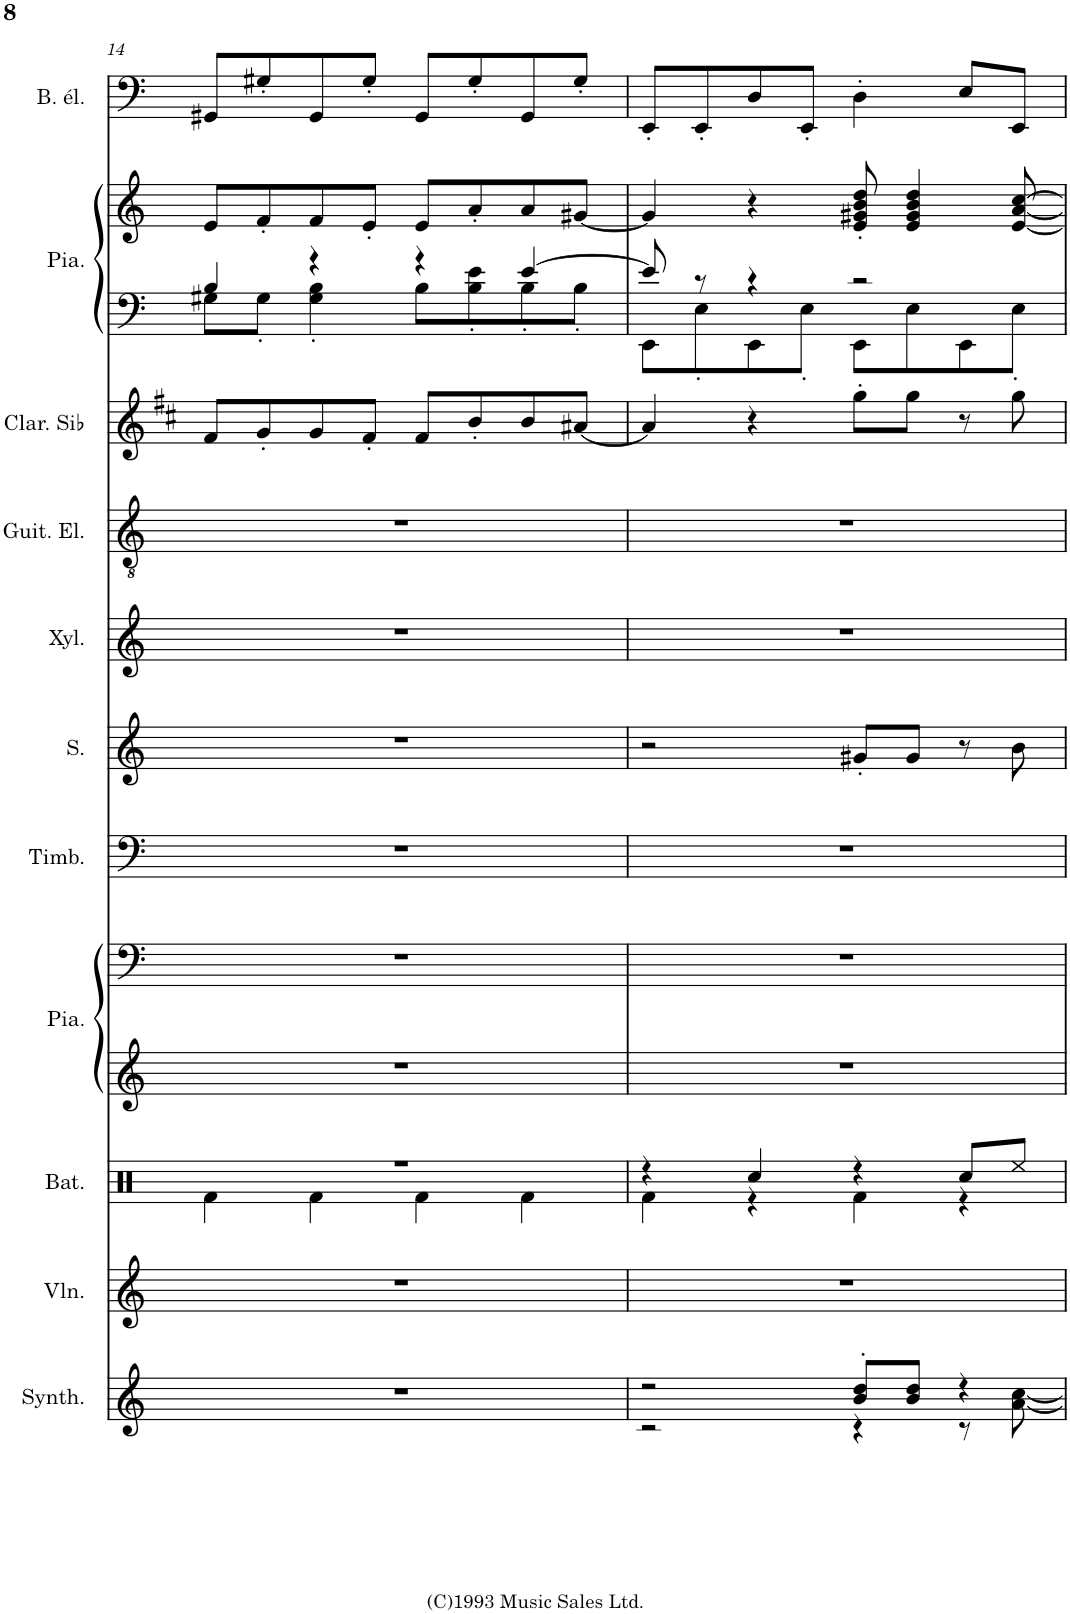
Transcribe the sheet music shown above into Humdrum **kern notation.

**kern	**kern	**kern	**kern	**kern	**kern	**kern	**kern	**kern	**kern	**kern	**kern	**kern
*part11	*part10	*part9	*part8	*part8	*part7	*part6	*part5	*part4	*part3	*part2	*part2	*part1
*staff13	*staff12	*staff11	*staff10	*staff9	*staff8	*staff7	*staff6	*staff5	*staff4	*staff3	*staff2	*staff1
*I"Synthétiseur d'effets	*I"Violon	*I"Batterie	*I"Piano	*	*I"Timbales	*I"Soprano	*I"Xylophone	*I"Guitare électrique	*I"Clarinette en Sib	*I"Piano	*	*I"Basse électrique, Money Money
*I'Synth.	*I'Vln.	*I'Bat.	*I'Pia.	*	*I'Timb.	*I'S.	*I'Xyl.	*I'Guit. El.	*I'Clar. Sib	*I'Pia.	*	*I'B. él.
!!LO:PB:g=z
*clefG2	*clefG2	*clefX	*clefG2	*clefF4	*clefF4	*clefG2	*clefG2	*clefGv2	*clefG2	*clefG2	*clefG2	*clefF4
*	*	*	*	*	*	*	*Trd-7c-12	*	*Trd1c2	*	*	*Trd7c12
*k[]	*k[]	*k[]	*k[]	*k[]	*k[]	*k[]	*k[]	*k[]	*k[f#c#]	*k[]	*k[]	*k[]
*M4/4	*M4/4	*M4/4	*M4/4	*M4/4	*M4/4	*M4/4	*M4/4	*M4/4	*M4/4	*M4/4	*M4/4	*M4/4
=14	=14	=14	=14	=14	=14	=14	=14	=14	=14	=14	=14	=14
*	*	*^	*	*	*	*	*	*	*	*^	*	*
1r	1r	1r	4Rf\	1r	1r	1r	1r	1r	1r	8f#/L	4B/	8G#X\L	8e/L	8GG#X/L
.	.	.	.	.	.	.	.	.	.	8g'/	.	8G#'\J	8f'/	8G#X'/
.	.	.	4Rf\	.	.	.	.	.	.	8g/	4r	4G#\' 4B\'	8f/	8GG#/
.	.	.	.	.	.	.	.	.	.	8f#'/J	.	.	8e'/J	8G#'/J
.	.	.	4Rf\	.	.	.	.	.	.	8f#/L	4r	8B\L	8e/L	8GG#/L
.	.	.	.	.	.	.	.	.	.	8b'/	.	8B\' 8e\'	8a'/	8G#'/
.	.	.	4Rf\	.	.	.	.	.	.	8b/	[4e/	8B'\	8a/	8GG#/
.	.	.	.	.	.	.	.	.	.	[8a#X/J	.	8B'\J	[8g#X/J	8G#'/J
=15	=15	=15	=15	=15	=15	=15	=15	=15	=15	=15	=15	=15	=15	=15
*^	*	*	*	*	*	*	*	*	*	*	*	*	*	*
2r	2r	1r	4r	4Rf\	1r	1r	1r	2r	1r	1r	4a#/]	8e/]	8EE\L	4g#/]	8EE'/L
.	.	.	.	.	.	.	.	.	.	.	.	8r	8E'\	.	8EE'/
.	.	.	4Rcc/	4r	.	.	.	.	.	.	4r	4r	8EE\	4r	8D/
.	.	.	.	.	.	.	.	.	.	.	.	.	8E'\J	.	8EE'/J
8b/' 8dd/'L	4r	.	4r	4Rf\	.	.	.	8g#X'/L	.	.	8gg'\L	2r	8EE\L	8e/' 8g#X/' 8b/' 8dd/'	4D'\
8b/ 8dd/J	.	.	.	.	.	.	.	8g#/J	.	.	8gg\J	.	8E\	4e/ 4g#/ 4b/ 4dd/	.
4r	8r	.	8Rcc/L	4r	.	.	.	8r	.	.	8r	.	8EE\	.	8E/L
.	[8a\ [8cc\	.	8Ree/J	.	.	.	.	8b\	.	.	8gg\	.	8E'\J	[8e/ [8a/ [8cc/	8EE/J
*v	*v	*	*v	*v	*	*	*	*	*	*	*	*v	*v	*	*
=	=	=	=	=	=	=	=	=	=	=	=	=
*-	*-	*-	*-	*-	*-	*-	*-	*-	*-	*-	*-	*-
